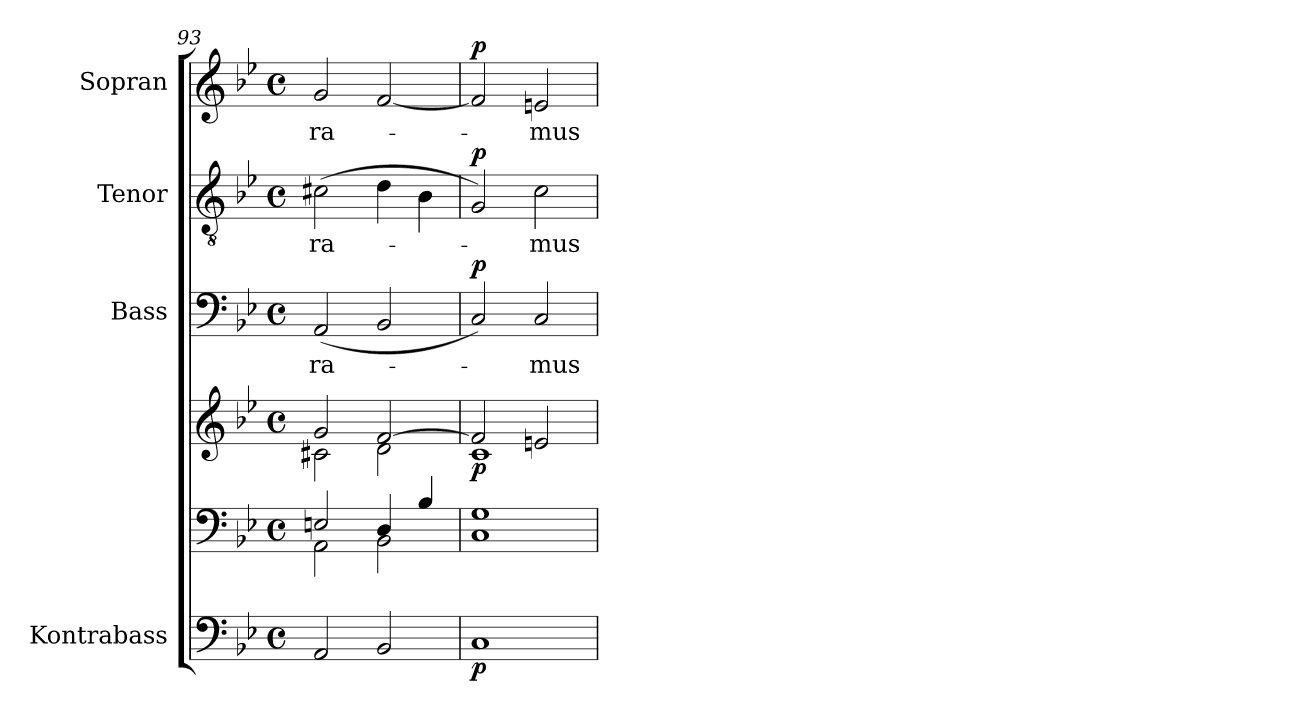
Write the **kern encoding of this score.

**kern	**dynam	**kern	**kern	**dynam	**kern	**text	**dynam	**kern	**text	**dynam	**kern	**text	**dynam
*part5	*part5	*part4	*part4	*part4	*part3	*part3	*part3	*part2	*part2	*part2	*part1	*part1	*part1
*staff6	*staff6	*staff5	*staff4	*staff4/5	*staff3	*staff3	*staff3	*staff2	*staff2	*staff2	*staff1	*staff1	*staff1
*I"Kontrabass	*	*	*	*	*I"Bass	*	*	*I"Tenor	*	*	*I"Sopran	*	*
*I'Kb.	*	*	*	*	*I'B.	*	*	*I'T.	*	*	*I'S.	*	*
*clefF4	*	*clefF4	*clefG2	*	*clefF4	*	*	*clefGv2	*	*	*clefG2	*	*
*ITrd7c12	*	*	*	*	*	*	*	*	*	*	*	*	*
*k[b-e-]	*	*k[b-e-]	*k[b-e-]	*	*k[b-e-]	*	*	*k[b-e-]	*	*	*k[b-e-]	*	*
*B-:	*	*B-:	*B-:	*	*B-:	*	*	*B-:	*	*	*B-:	*	*
*M4/4	*	*M4/4	*M4/4	*	*M4/4	*	*	*M4/4	*	*	*M4/4	*	*
*met(c)	*	*met(c)	*met(c)	*	*met(c)	*	*	*met(c)	*	*	*met(c)	*	*
=93	=93	=93	=93	=93	=93	=93	=93	=93	=93	=93	=93	=93	=93
*	*	*^	*^	*	*	*	*	*	*	*	*	*	*
!	!	!	!	!	!	!	!	!LO:LY:b	!	!	!LO:LY:b	!	!	!LO:LY:b	!
2AAA/	.	2En/	2AA\	2g/	2c#X\	.	(<2AA/	-ra-	.	(>2c#X\	-ra-	.	2g/	-ra-	.
2BBB-/	.	4D/	2BB-\	[>2f/	2d\	.	2BB-/	.	.	4d\	.	.	[2f/	.	.
.	.	4B-/	.	.	.	.	.	.	.	4B-\	.	.	.	.	.
=94	=94	=94	=94	=94	=94	=94	=94	=94	=94	=94	=94	=94	=94	=94	=94
!	!LO:DY:b	!	!	!	!	!LO:DY:b	!	!	!LO:DY:a	!	!	!LO:DY:a	!	!	!LO:DY:a
1CC	p	1G	1C	2f/]	1c	p	2C/)	.	p	2G/)	.	p	2f/]	.	p
!	!	!	!	!	!	!	!	!LO:LY:b	!	!	!LO:LY:b	!	!	!LO:LY:b	!
.	.	.	.	2en/	.	.	2C/	-mus	.	2c\	-mus	.	2en/	-mus	.
*	*	*v	*v	*	*	*	*	*	*	*	*	*	*	*	*
*	*	*	*v	*v	*	*	*	*	*	*	*	*	*	*
=	=	=	=	=	=	=	=	=	=	=	=	=	=
*-	*-	*-	*-	*-	*-	*-	*-	*-	*-	*-	*-	*-	*-
